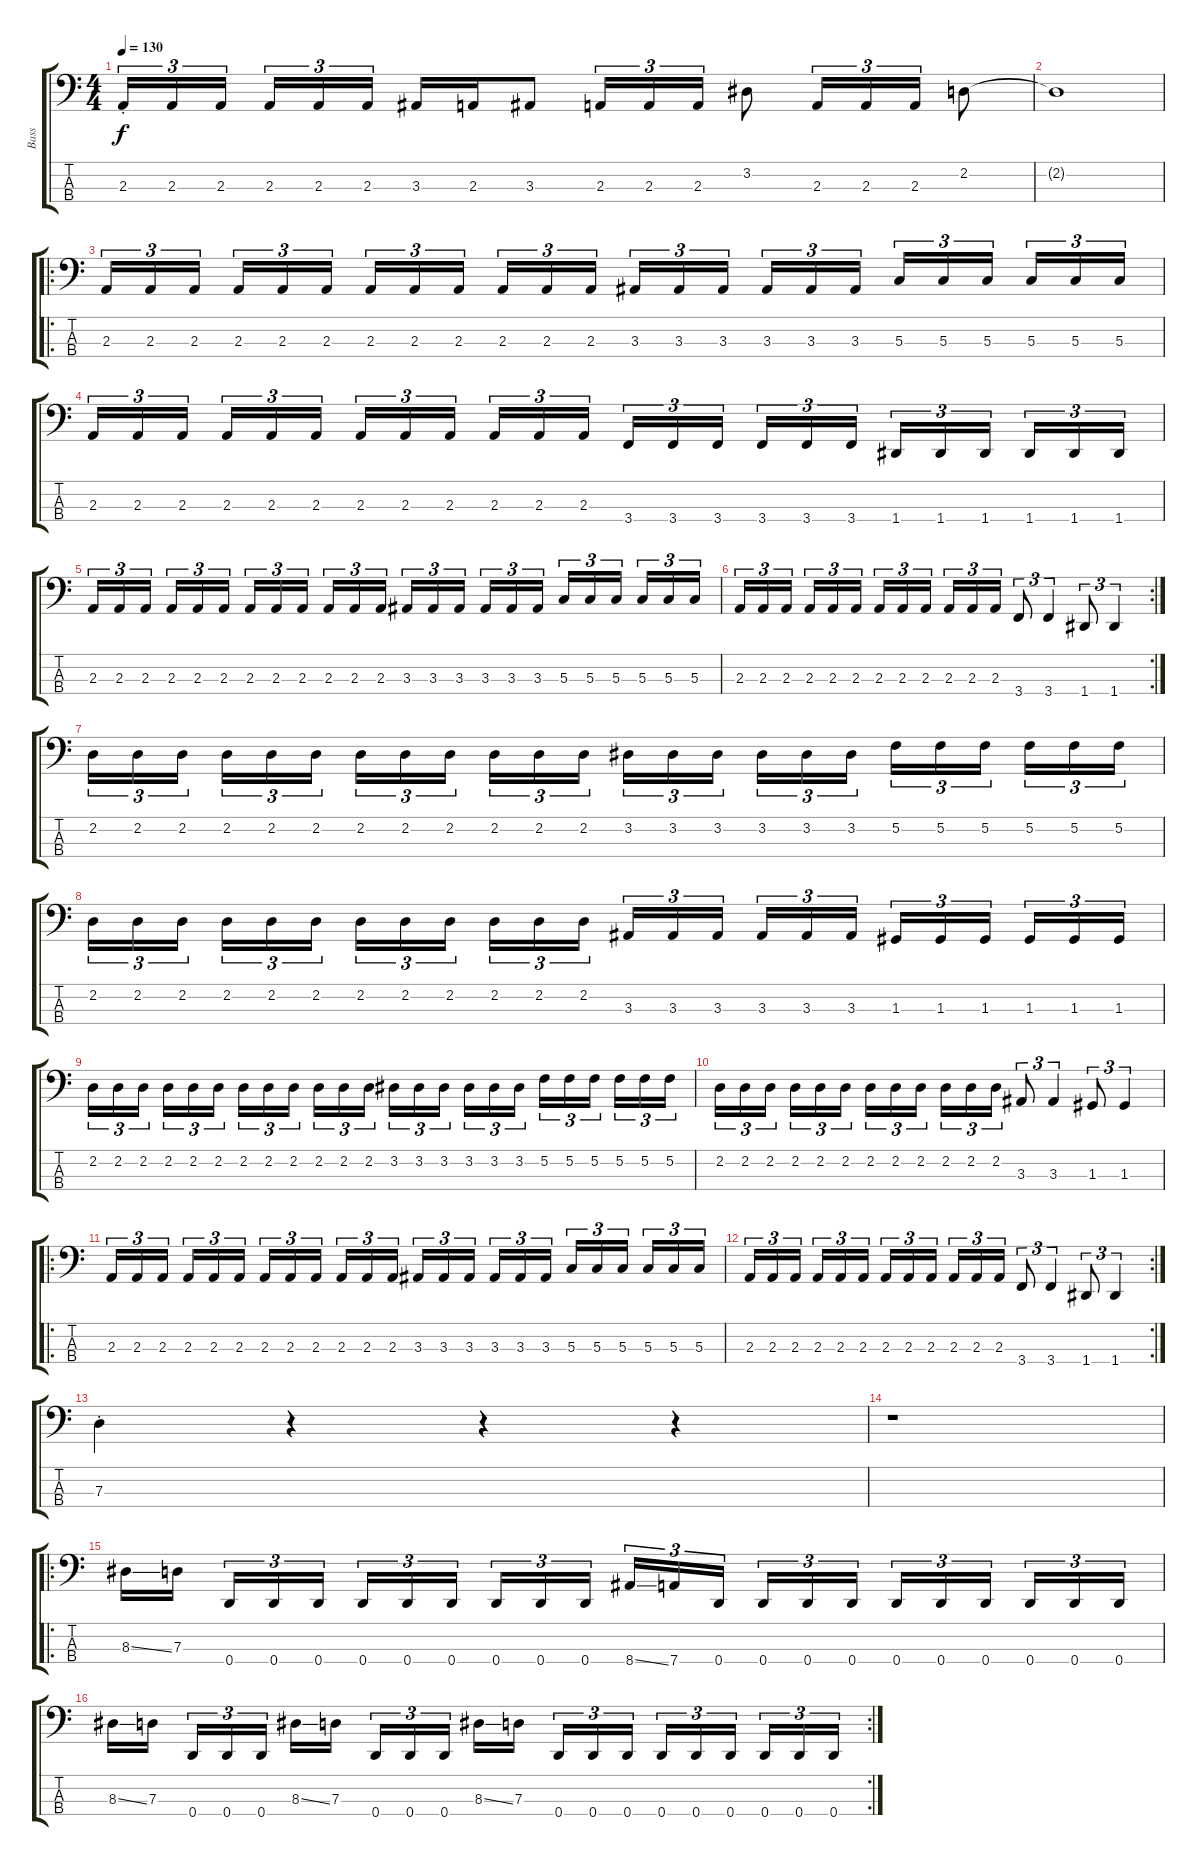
\track ("Bass" "Bass") {instrument electricbasspick}
\staff {score tabs}
\tuning (F2 C2 G1 D1) {hide}
\ts (4 4)
\tempo 130
\clef f4
\ks c
2.3{st}.16{tu (3 2) dy f} 2.3.16{tu (3 2)} 2.3.16{tu (3 2)} 2.3.16{tu (3 2)} 2.3.16{tu (3 2)} 2.3.16{tu (3 2)} 3.3.16 2.3.16 3.3.8 2.3.16{tu (3 2)} 2.3.16{tu (3 2)} 2.3.16{tu (3 2)} 3.2.8 2.3.16{tu (3 2)} 2.3.16{tu (3 2)} 2.3.16{tu (3 2)} 2.2.8 |
2.2{t}.1 |
\ro
2.3.16{tu (3 2)} 2.3.16{tu (3 2)} 2.3.16{tu (3 2)} 2.3.16{tu (3 2)} 2.3.16{tu (3 2)} 2.3.16{tu (3 2)} 2.3.16{tu (3 2)} 2.3.16{tu (3 2)} 2.3.16{tu (3 2)} 2.3.16{tu (3 2)} 2.3.16{tu (3 2)} 2.3.16{tu (3 2)} 3.3.16{tu (3 2)} 3.3.16{tu (3 2)} 3.3.16{tu (3 2)} 3.3.16{tu (3 2)} 3.3.16{tu (3 2)} 3.3.16{tu (3 2)} 5.3.16{tu (3 2)} 5.3.16{tu (3 2)} 5.3.16{tu (3 2)} 5.3.16{tu (3 2)} 5.3.16{tu (3 2)} 5.3.16{tu (3 2)} |
2.3.16{tu (3 2)} 2.3.16{tu (3 2)} 2.3.16{tu (3 2)} 2.3.16{tu (3 2)} 2.3.16{tu (3 2)} 2.3.16{tu (3 2)} 2.3.16{tu (3 2)} 2.3.16{tu (3 2)} 2.3.16{tu (3 2)} 2.3.16{tu (3 2)} 2.3.16{tu (3 2)} 2.3.16{tu (3 2)} 3.4.16{tu (3 2)} 3.4.16{tu (3 2)} 3.4.16{tu (3 2)} 3.4.16{tu (3 2)} 3.4.16{tu (3 2)} 3.4.16{tu (3 2)} 1.4.16{tu (3 2)} 1.4.16{tu (3 2)} 1.4.16{tu (3 2)} 1.4.16{tu (3 2)} 1.4.16{tu (3 2)} 1.4.16{tu (3 2)} |
2.3.16{tu (3 2)} 2.3.16{tu (3 2)} 2.3.16{tu (3 2)} 2.3.16{tu (3 2)} 2.3.16{tu (3 2)} 2.3.16{tu (3 2)} 2.3.16{tu (3 2)} 2.3.16{tu (3 2)} 2.3.16{tu (3 2)} 2.3.16{tu (3 2)} 2.3.16{tu (3 2)} 2.3.16{tu (3 2)} 3.3.16{tu (3 2)} 3.3.16{tu (3 2)} 3.3.16{tu (3 2)} 3.3.16{tu (3 2)} 3.3.16{tu (3 2)} 3.3.16{tu (3 2)} 5.3.16{tu (3 2)} 5.3.16{tu (3 2)} 5.3.16{tu (3 2)} 5.3.16{tu (3 2)} 5.3.16{tu (3 2)} 5.3.16{tu (3 2)} |
\rc 2
2.3.16{tu (3 2)} 2.3.16{tu (3 2)} 2.3.16{tu (3 2)} 2.3.16{tu (3 2)} 2.3.16{tu (3 2)} 2.3.16{tu (3 2)} 2.3.16{tu (3 2)} 2.3.16{tu (3 2)} 2.3.16{tu (3 2)} 2.3.16{tu (3 2)} 2.3.16{tu (3 2)} 2.3.16{tu (3 2)} 3.4.8{tu (3 2)} 3.4.4{tu (3 2)} 1.4.8{tu (3 2)} 1.4.4{tu (3 2)} |
2.2.16{tu (3 2)} 2.2.16{tu (3 2)} 2.2.16{tu (3 2)} 2.2.16{tu (3 2)} 2.2.16{tu (3 2)} 2.2.16{tu (3 2)} 2.2.16{tu (3 2)} 2.2.16{tu (3 2)} 2.2.16{tu (3 2)} 2.2.16{tu (3 2)} 2.2.16{tu (3 2)} 2.2.16{tu (3 2)} 3.2.16{tu (3 2)} 3.2.16{tu (3 2)} 3.2.16{tu (3 2)} 3.2.16{tu (3 2)} 3.2.16{tu (3 2)} 3.2.16{tu (3 2)} 5.2.16{tu (3 2)} 5.2.16{tu (3 2)} 5.2.16{tu (3 2)} 5.2.16{tu (3 2)} 5.2.16{tu (3 2)} 5.2.16{tu (3 2)} |
2.2.16{tu (3 2)} 2.2.16{tu (3 2)} 2.2.16{tu (3 2)} 2.2.16{tu (3 2)} 2.2.16{tu (3 2)} 2.2.16{tu (3 2)} 2.2.16{tu (3 2)} 2.2.16{tu (3 2)} 2.2.16{tu (3 2)} 2.2.16{tu (3 2)} 2.2.16{tu (3 2)} 2.2.16{tu (3 2)} 3.3.16{tu (3 2)} 3.3.16{tu (3 2)} 3.3.16{tu (3 2)} 3.3.16{tu (3 2)} 3.3.16{tu (3 2)} 3.3.16{tu (3 2)} 1.3.16{tu (3 2)} 1.3.16{tu (3 2)} 1.3.16{tu (3 2)} 1.3.16{tu (3 2)} 1.3.16{tu (3 2)} 1.3.16{tu (3 2)} |
2.2.16{tu (3 2)} 2.2.16{tu (3 2)} 2.2.16{tu (3 2)} 2.2.16{tu (3 2)} 2.2.16{tu (3 2)} 2.2.16{tu (3 2)} 2.2.16{tu (3 2)} 2.2.16{tu (3 2)} 2.2.16{tu (3 2)} 2.2.16{tu (3 2)} 2.2.16{tu (3 2)} 2.2.16{tu (3 2)} 3.2.16{tu (3 2)} 3.2.16{tu (3 2)} 3.2.16{tu (3 2)} 3.2.16{tu (3 2)} 3.2.16{tu (3 2)} 3.2.16{tu (3 2)} 5.2.16{tu (3 2)} 5.2.16{tu (3 2)} 5.2.16{tu (3 2)} 5.2.16{tu (3 2)} 5.2.16{tu (3 2)} 5.2.16{tu (3 2)} |
2.2.16{tu (3 2)} 2.2.16{tu (3 2)} 2.2.16{tu (3 2)} 2.2.16{tu (3 2)} 2.2.16{tu (3 2)} 2.2.16{tu (3 2)} 2.2.16{tu (3 2)} 2.2.16{tu (3 2)} 2.2.16{tu (3 2)} 2.2.16{tu (3 2)} 2.2.16{tu (3 2)} 2.2.16{tu (3 2)} 3.3.8{tu (3 2)} 3.3.4{tu (3 2)} 1.3.8{tu (3 2)} 1.3.4{tu (3 2)} |
\ro
2.3.16{tu (3 2)} 2.3.16{tu (3 2)} 2.3.16{tu (3 2)} 2.3.16{tu (3 2)} 2.3.16{tu (3 2)} 2.3.16{tu (3 2)} 2.3.16{tu (3 2)} 2.3.16{tu (3 2)} 2.3.16{tu (3 2)} 2.3.16{tu (3 2)} 2.3.16{tu (3 2)} 2.3.16{tu (3 2)} 3.3.16{tu (3 2)} 3.3.16{tu (3 2)} 3.3.16{tu (3 2)} 3.3.16{tu (3 2)} 3.3.16{tu (3 2)} 3.3.16{tu (3 2)} 5.3.16{tu (3 2)} 5.3.16{tu (3 2)} 5.3.16{tu (3 2)} 5.3.16{tu (3 2)} 5.3.16{tu (3 2)} 5.3.16{tu (3 2)} |
\rc 2
2.3.16{tu (3 2)} 2.3.16{tu (3 2)} 2.3.16{tu (3 2)} 2.3.16{tu (3 2)} 2.3.16{tu (3 2)} 2.3.16{tu (3 2)} 2.3.16{tu (3 2)} 2.3.16{tu (3 2)} 2.3.16{tu (3 2)} 2.3.16{tu (3 2)} 2.3.16{tu (3 2)} 2.3.16{tu (3 2)} 3.4.8{tu (3 2)} 3.4.4{tu (3 2)} 1.4.8{tu (3 2)} 1.4.4{tu (3 2)} |
7.3{st}.4 r.4 r.4 r.4 |
r.1 |
\ro
8.3{ss}.16 7.3.16 0.4.16{tu (3 2)} 0.4.16{tu (3 2)} 0.4.16{tu (3 2)} 0.4.16{tu (3 2)} 0.4.16{tu (3 2)} 0.4.16{tu (3 2)} 0.4.16{tu (3 2)} 0.4.16{tu (3 2)} 0.4.16{tu (3 2)} 8.4{ss}.16{tu (3 2)} 7.4.16{tu (3 2)} 0.4.16{tu (3 2)} 0.4.16{tu (3 2)} 0.4.16{tu (3 2)} 0.4.16{tu (3 2)} 0.4.16{tu (3 2)} 0.4.16{tu (3 2)} 0.4.16{tu (3 2)} 0.4.16{tu (3 2)} 0.4.16{tu (3 2)} 0.4.16{tu (3 2)} |
\rc 2
8.3{ss}.16 7.3.16 0.4.16{tu (3 2)} 0.4.16{tu (3 2)} 0.4.16{tu (3 2)} 8.3{ss}.16 7.3.16 0.4.16{tu (3 2)} 0.4.16{tu (3 2)} 0.4.16{tu (3 2)} 8.3{ss}.16 7.3.16 0.4.16{tu (3 2)} 0.4.16{tu (3 2)} 0.4.16{tu (3 2)} 0.4.16{tu (3 2)} 0.4.16{tu (3 2)} 0.4.16{tu (3 2)} 0.4.16{tu (3 2)} 0.4.16{tu (3 2)} 0.4.16{tu (3 2)}
